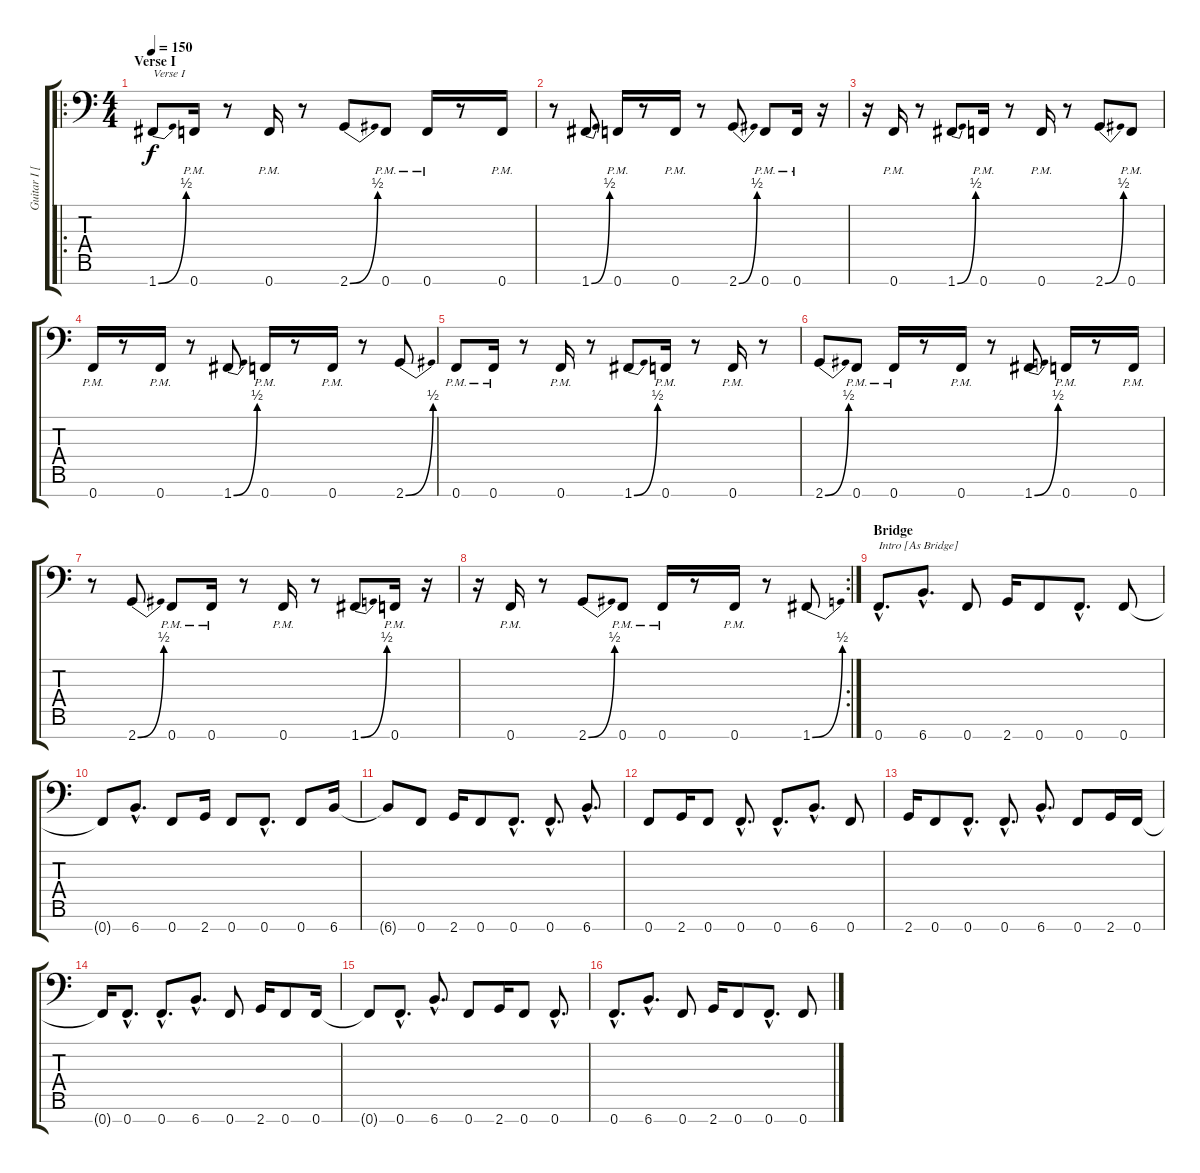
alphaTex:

\track ("Guitar I [Fredrik Thordendal]" "Guitar I [") {instrument distortionguitar}
\staff {score tabs}
\tuning (C4 G3 Eb3 Bb2 F2 C2 F1) {hide}
\ro
\ts (4 4)
\section ("" "Verse I")
\tempo 150
\clef f4
\ks c
1.7{be (bend 0 0 60 2)}.8{txt "Verse I" dy f} 0.7{pm}.16 r.8 0.7{pm}.16 r.8 2.7{be (bend 0 0 60 2)}.8 0.7{pm}.8 0.7{pm}.16 r.8 0.7{pm}.16 |
r.8 1.7{be (bend 0 0 60 2)}.8 0.7{pm}.16 r.8 0.7{pm}.16 r.8 2.7{be (bend 0 0 60 2)}.8 0.7{pm}.8 0.7{pm}.16 r.16 |
r.16 0.7{pm}.16 r.8 1.7{be (bend 0 0 60 2)}.8 0.7{pm}.16 r.8 0.7{pm}.16 r.8 2.7{be (bend 0 0 60 2)}.8 0.7{pm}.8 |
0.7{pm}.16 r.8 0.7{pm}.16 r.8 1.7{be (bend 0 0 60 2)}.8 0.7{pm}.16 r.8 0.7{pm}.16 r.8 2.7{be (bend 0 0 60 2)}.8 |
0.7{pm}.8 0.7{pm}.16 r.8 0.7{pm}.16 r.8 1.7{be (bend 0 0 60 2)}.8 0.7{pm}.16 r.8 0.7{pm}.16 r.8 |
2.7{be (bend 0 0 60 2)}.8 0.7{pm}.8 0.7{pm}.16 r.8 0.7{pm}.16 r.8 1.7{be (bend 0 0 60 2)}.8 0.7{pm}.16 r.8 0.7{pm}.16 |
r.8 2.7{be (bend 0 0 60 2)}.8 0.7{pm}.8 0.7{pm}.16 r.8 0.7{pm}.16 r.8 1.7{be (bend 0 0 60 2)}.8 0.7{pm}.16 r.16 |
\rc 2
r.16 0.7{pm}.16 r.8 2.7{be (bend 0 0 60 2)}.8 0.7{pm}.8 0.7{pm}.16 r.8 0.7{pm}.16 r.8 1.7{be (bend 0 0 60 2)}.8 |
\section ("" "Bridge")
0.7{hac}.8{d txt "Intro [As Bridge]"} 6.7{hac}.8{d} 0.7.8 2.7.16 0.7.8 0.7{hac}.8{d} 0.7.8 |
0.7{t}.8 6.7{hac}.8{d} 0.7.8 2.7.16 0.7.8 0.7{hac}.8{d} 0.7.8 6.7.16 |
6.7{t}.8 0.7.8 2.7.16 0.7.8 0.7{hac}.8{d} 0.7{hac}.8{d} 6.7{hac}.8{d} |
0.7.8 2.7.16 0.7.8 0.7{hac}.8{d} 0.7{hac}.8{d} 6.7{hac}.8{d} 0.7.8 |
2.7.16 0.7.8 0.7{hac}.8{d} 0.7{hac}.8{d} 6.7{hac}.8{d} 0.7.8 2.7.16 0.7.16 |
0.7{t}.16 0.7{hac}.8{d} 0.7{hac}.8{d} 6.7{hac}.8{d} 0.7.8 2.7.16 0.7.8 0.7.16 |
0.7{t}.8 0.7{hac}.8{d} 6.7{hac}.8{d} 0.7.8 2.7.16 0.7.8 0.7{hac}.8{d} |
0.7{hac}.8{d} 6.7{hac}.8{d} 0.7.8 2.7.16 0.7.8 0.7{hac}.8{d} 0.7.8
